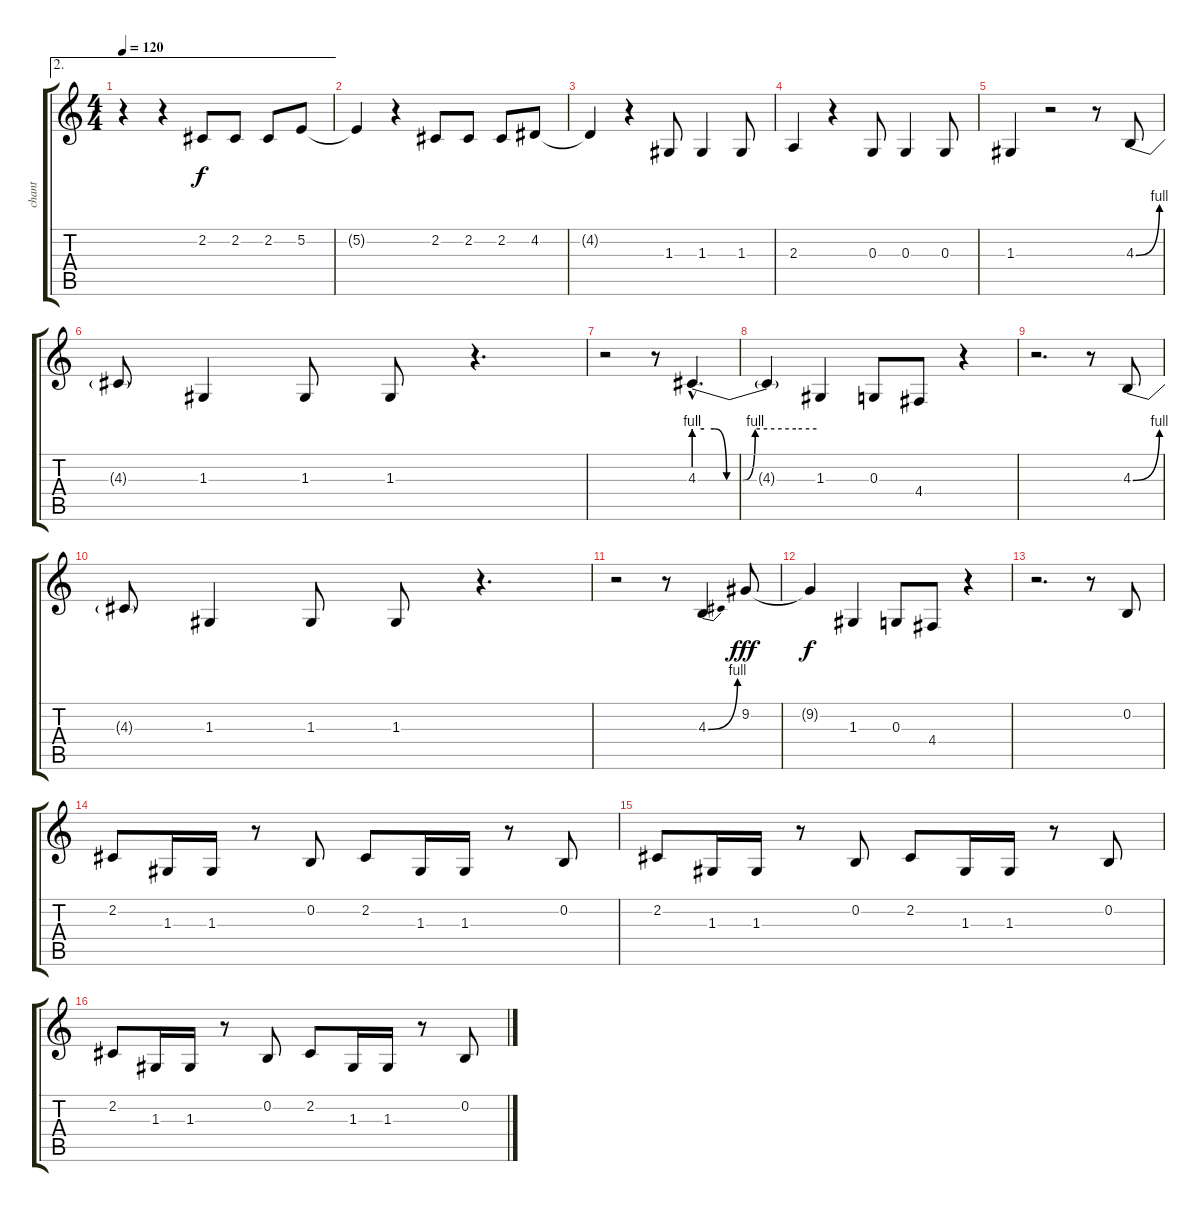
\track ("chant" "chant") {instrument sopranosax}
\staff {score tabs}
\tuning (E4 B3 G3 D3 A2 E2) {hide}
\ae 2
\ts (4 4)
\tempo 120
\clef g2
\ks c
r.4{dy f} r.4 2.2.8 2.2.8 2.2.8 5.2.8 |
5.2{t}.4 r.4 2.2.8 2.2.8 2.2.8 4.2.8 |
4.2{t}.4 r.4 1.3.8 1.3.4 1.3.8 |
2.3.4 r.4 0.3.8 0.3.4 0.3.8 |
1.3.4 r.2 r.8 4.3{be (bend 0 0 60 4)}.8 |
4.3{t}.8 1.3.4 1.3.8 1.3.8 r.4{d} |
r.2 r.8 4.3{be (custom 0 4 5 4 10 4 16 0 24 0 30 4 50 4 60 4) hac}.4{d} |
4.3{t}.4 1.3.4 0.3.8 4.4.8 r.4 |
r.2{d} r.8 4.3{be (bend 0 0 60 4)}.8 |
4.3{t}.8 1.3.4 1.3.8 1.3.8 r.4{d} |
r.2 r.8 4.3{be (bend 0 0 60 4)}.4 9.2.8{dy fff} |
9.2{t}.4{dy f} 1.3.4 0.3.8 4.4.8 r.4 |
r.2{d} r.8 0.2.8 |
2.2.8 1.3.16 1.3.16 r.8 0.2.8 2.2.8 1.3.16 1.3.16 r.8 0.2.8 |
2.2.8 1.3.16 1.3.16 r.8 0.2.8 2.2.8 1.3.16 1.3.16 r.8 0.2.8 |
2.2.8 1.3.16 1.3.16 r.8 0.2.8 2.2.8 1.3.16 1.3.16 r.8 0.2.8
